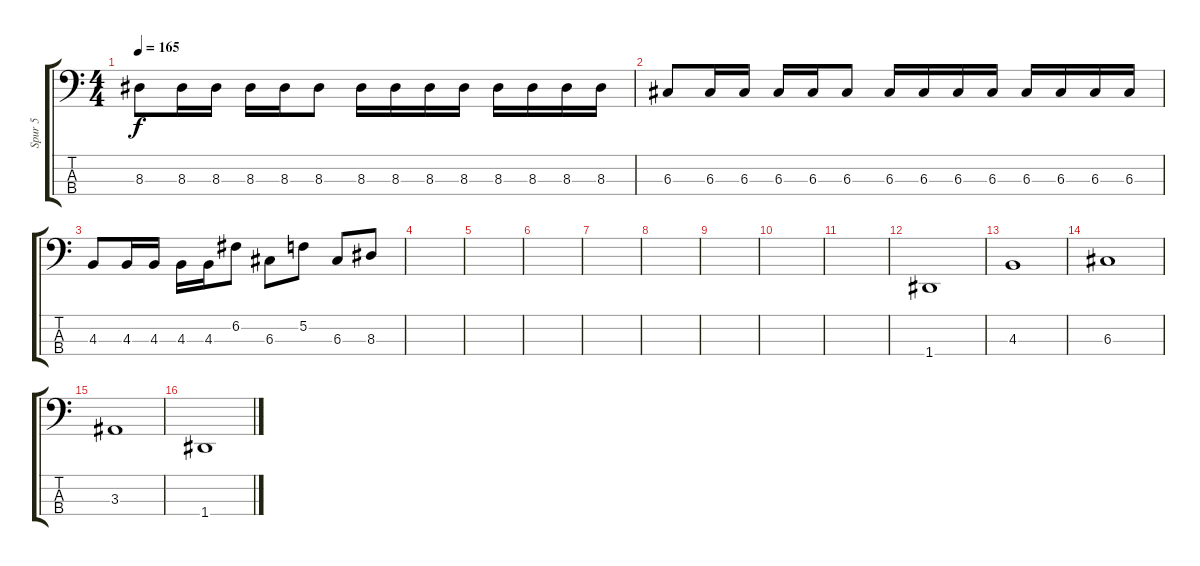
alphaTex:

\track ("Spur 5" "Spur 5") {instrument electricbasspick}
\staff {score tabs}
\tuning (F2 C2 G1 D1) {hide}
\ts (4 4)
\tempo 165
\clef f4
\ks c
8.3.8{dy f} 8.3.16 8.3.16 8.3.16 8.3.16 8.3.8 8.3.16 8.3.16 8.3.16 8.3.16 8.3.16 8.3.16 8.3.16 8.3.16 |
6.3.8 6.3.16 6.3.16 6.3.16 6.3.16 6.3.8 6.3.16 6.3.16 6.3.16 6.3.16 6.3.16 6.3.16 6.3.16 6.3.16 |
4.3.8 4.3.16 4.3.16 4.3.16 4.3.16 6.2.8 6.3.8 5.2.8 6.3.8 8.3.8 |
|
|
|
|
|
|
|
|
1.4.1 |
4.3.1 |
6.3.1 |
3.3.1 |
1.4.1
